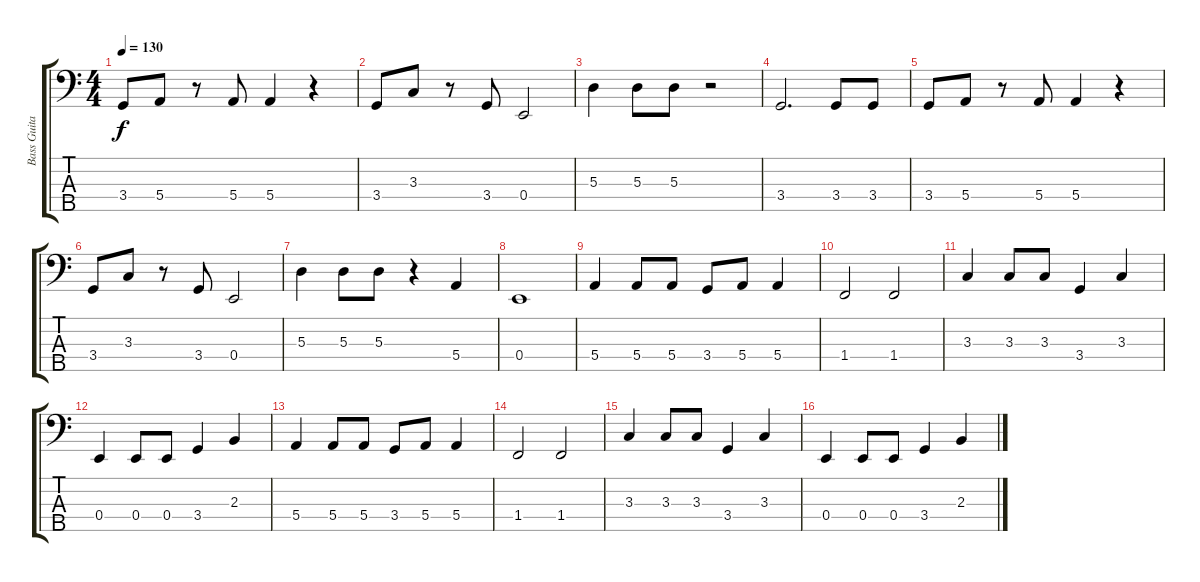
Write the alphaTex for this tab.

\track ("Bass Guitar" "Bass Guita") {instrument electricbassfinger}
\staff {score tabs}
\tuning (G2 D2 A1 E1 B0) {hide}
\ts (4 4)
\tempo 130
\clef f4
\ks c
3.4.8{dy f} 5.4.8 r.8 5.4.8 5.4.4 r.4 |
3.4.8 3.3.8 r.8 3.4.8 0.4.2 |
5.3.4 5.3.8 5.3.8 r.2 |
3.4.2{d} 3.4.8 3.4.8 |
3.4.8 5.4.8 r.8 5.4.8 5.4.4 r.4 |
3.4.8 3.3.8 r.8 3.4.8 0.4.2 |
5.3.4 5.3.8 5.3.8 r.4 5.4.4 |
0.4.1 |
5.4.4 5.4.8 5.4.8 3.4.8 5.4.8 5.4.4 |
1.4.2 1.4.2 |
3.3.4 3.3.8 3.3.8 3.4.4 3.3.4 |
0.4.4 0.4.8 0.4.8 3.4.4 2.3.4 |
5.4.4 5.4.8 5.4.8 3.4.8 5.4.8 5.4.4 |
1.4.2 1.4.2 |
3.3.4 3.3.8 3.3.8 3.4.4 3.3.4 |
0.4.4 0.4.8 0.4.8 3.4.4 2.3.4
